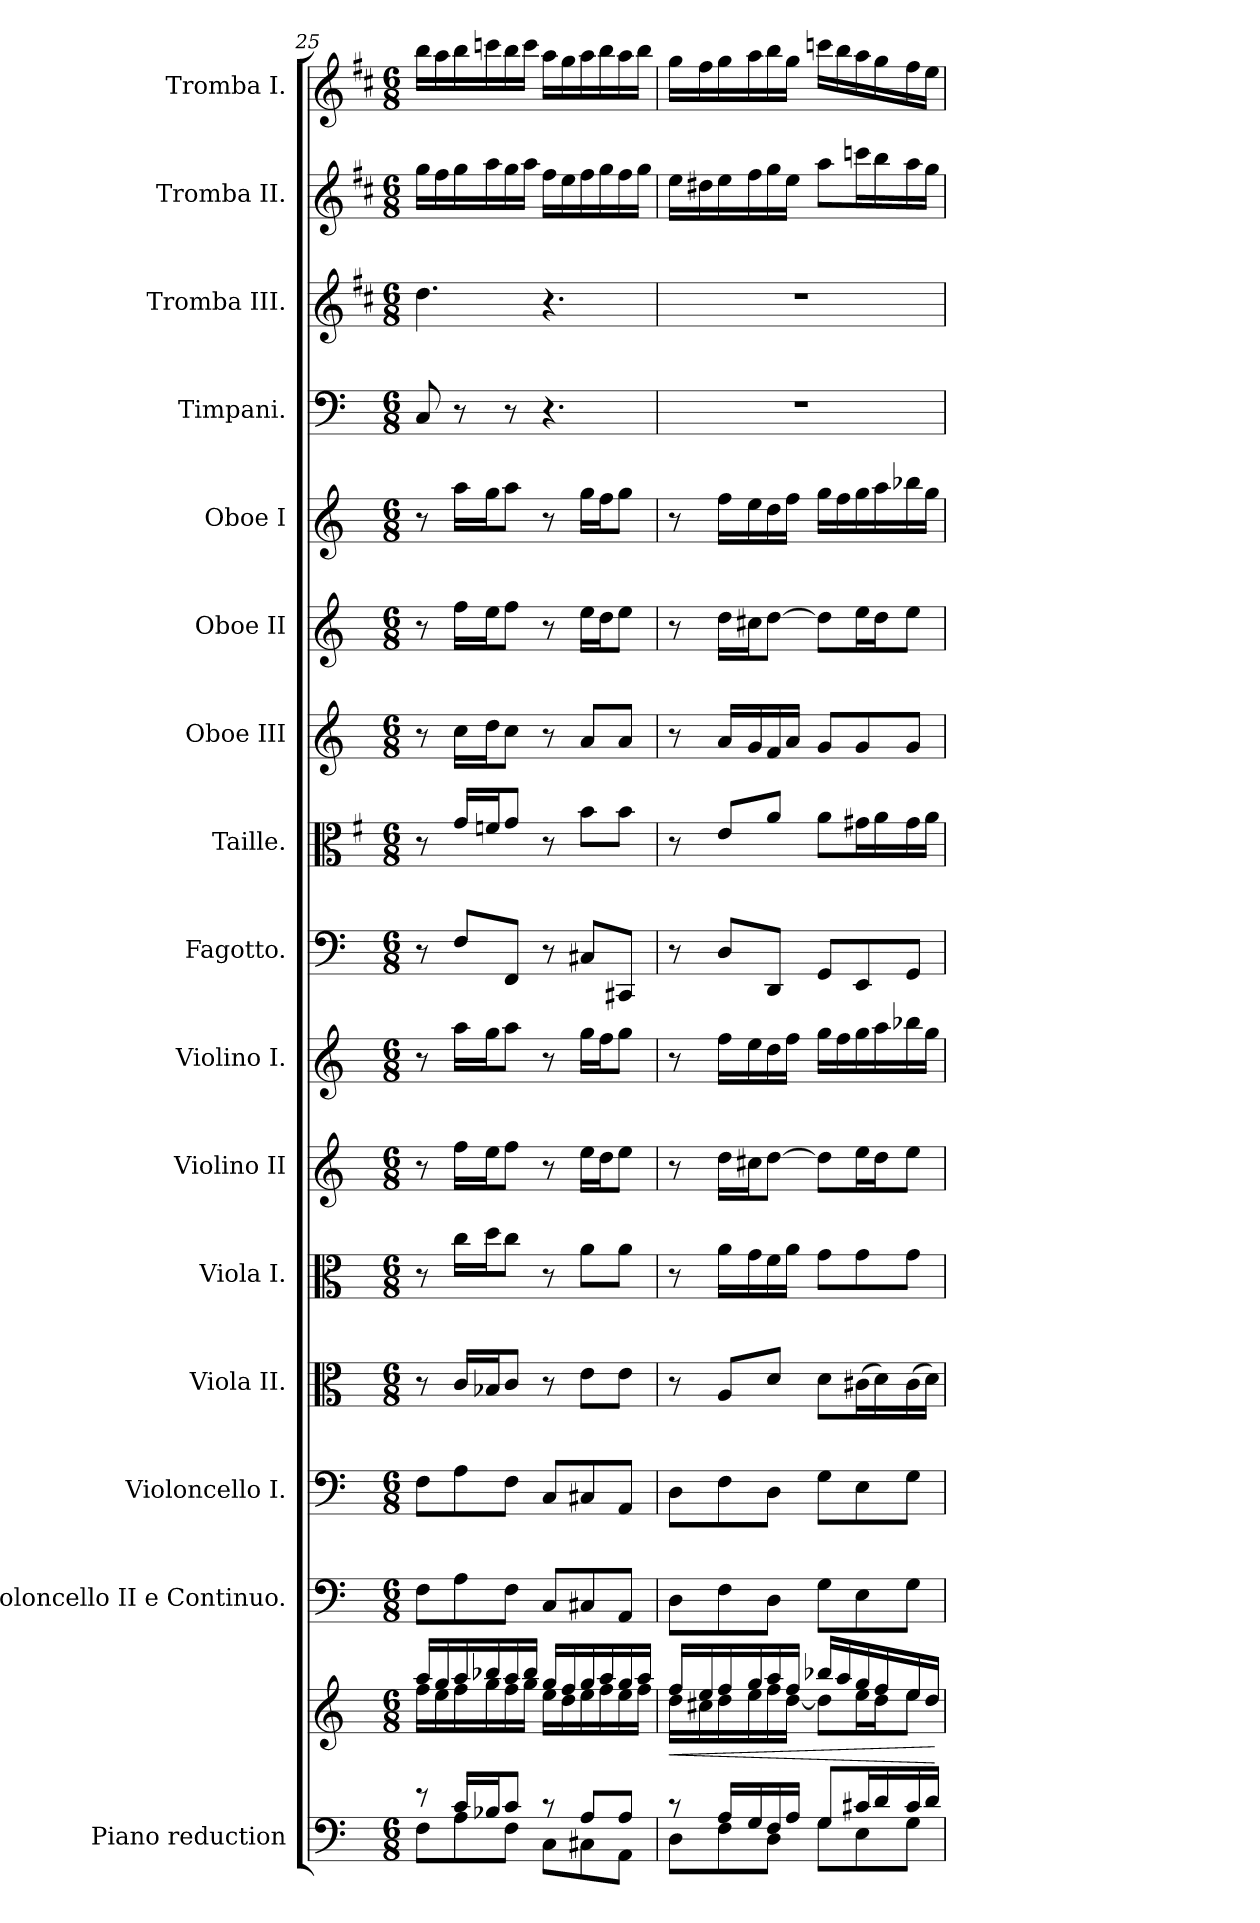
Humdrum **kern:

**kern	**kern	**dynam	**kern	**kern	**kern	**kern	**kern	**kern	**kern	**kern	**kern	**kern	**kern	**kern	**kern	**kern	**kern
*part16	*part16	*part16	*part15	*part14	*part13	*part12	*part11	*part10	*part9	*part8	*part7	*part6	*part5	*part4	*part3	*part2	*part1
*staff17	*staff16	*staff16/17	*staff15	*staff14	*staff13	*staff12	*staff11	*staff10	*staff9	*staff8	*staff7	*staff6	*staff5	*staff4	*staff3	*staff2	*staff1
*I"Piano reduction	*	*	*I"Violoncello II e Continuo.	*I"Violoncello I.	*I"Viola II.	*I"Viola I.	*I"Violino II	*I"Violino I.	*I"Fagotto.	*I"Taille.	*I"Oboe III	*I"Oboe II	*I"Oboe I	*I"Timpani.	*I"Tromba III.	*I"Tromba II.	*I"Tromba I.
*I'Pno	*	*	*I'Vc	*I'Vc	*I'Vla	*I'Vla	*	*I'Vln	*	*	*I'Ob	*I'Ob	*I'Ob	*I'Timp	*	*	*
*clefF4	*clefG2	*	*clefF4	*clefF4	*clefC3	*clefC3	*clefG2	*clefG2	*clefF4	*clefC3	*clefG2	*clefG2	*clefG2	*clefF4	*clefG2	*clefG2	*clefG2
*	*	*	*ITrd7c12	*	*	*	*	*	*	*ITrd4c7	*	*	*	*	*ITrd1c2	*ITrd1c2	*ITrd1c2
*k[]	*k[]	*	*k[]	*k[]	*k[]	*k[]	*k[]	*k[]	*k[]	*k[]	*k[]	*k[]	*k[]	*k[]	*k[]	*k[]	*k[]
*M6/8	*M6/8	*	*M6/8	*M6/8	*M6/8	*M6/8	*M6/8	*M6/8	*M6/8	*M6/8	*M6/8	*M6/8	*M6/8	*M6/8	*M6/8	*M6/8	*M6/8
=25	=25	=25	=25	=25	=25	=25	=25	=25	=25	=25	=25	=25	=25	=25	=25	=25	=25
*^	*^	*	*	*	*	*	*	*	*	*	*	*	*	*	*	*	*
8r	8F\L	16aa/LL	16ff\LL	.	8FF\L	8F\L	8r	8r	8r	8r	8r	8r	8r	8r	8r	8C/	4.cc\	16ff\LL	16aa\LL
.	.	16gg/	16ee\	.	.	.	.	.	.	.	.	.	.	.	.	.	.	16ee\	16gg\
16c/LL	8A\	16aa/	16ff\	.	8AA\	8A\	16c/LL	16cc\LL	16ff\LL	16aa\LL	8F/L	16c/LL	16cc\LL	16ff\LL	16aa\LL	8r	.	16ff\	16aa\
16B-X/J	.	16bb-X/	16gg\	.	.	.	16B-X/J	16dd\J	16ee\J	16gg\J	.	16B-X/J	16dd\J	16ee\J	16gg\J	.	.	16gg\	16bb-X\
8c/J	8F\J	16aa/	16ff\	.	8FF\J	8F\J	8c/J	8cc\J	8ff\J	8aa\J	8FF/J	8c/J	8cc\J	8ff\J	8aa\J	8r	.	16ff\	16aa\
.	.	16bb-/JJ	16gg\JJ	.	.	.	.	.	.	.	.	.	.	.	.	.	.	16gg\JJ	16bb-\JJ
8r	8C\L	16gg/LL	16ee\LL	.	8CC/L	8C/L	8r	8r	8r	8r	8r	8r	8r	8r	8r	4.r	4.r	16ee\LL	16gg\LL
.	.	16ff/	16dd\	.	.	.	.	.	.	.	.	.	.	.	.	.	.	16dd\	16ff\
8A/L	8C#X\	16gg/	16ee\	.	8CC#X/	8C#X/	8e\L	8a\L	16ee\LL	16gg\LL	8C#X/L	8e\L	8a/L	16ee\LL	16gg\LL	.	.	16ee\	16gg\
.	.	16aa/	16ff\	.	.	.	.	.	16dd\J	16ff\J	.	.	.	16dd\J	16ff\J	.	.	16ff\	16aa\
8A/J	8AA\J	16gg/	16ee\	.	8AAA/J	8AA/J	8e\J	8a\J	8ee\J	8gg\J	8CC#X/J	8e\J	8a/J	8ee\J	8gg\J	.	.	16ee\	16gg\
.	.	16aa/JJ	16ff\JJ	.	.	.	.	.	.	.	.	.	.	.	.	.	.	16ff\JJ	16aa\JJ
=26	=26	=26	=26	=26	=26	=26	=26	=26	=26	=26	=26	=26	=26	=26	=26	=26	=26	=26	=26
!	!	!	!	!LO:HP:b	!	!	!	!	!	!	!	!	!	!	!	!	!	!	!
8r	8D\L	16ff/LL	16dd\LL	<	8DD\L	8D\L	8r	8r	8r	8r	8r	8r	8r	8r	8r	2.r	2.r	16dd\LL	16ff\LL
.	.	16ee/	16cc#X\	.	.	.	.	.	.	.	.	.	.	.	.	.	.	16cc#X\	16ee\
16A/LL	8F\	16ff/	16dd\	.	8FF\	8F\	8A/L	16a\LL	16dd\LL	16ff\LL	8D/L	8A/L	16a/LL	16dd\LL	16ff\LL	.	.	16dd\	16ff\
16G/	.	16gg/	16ee\	.	.	.	.	16g\	16cc#X\J	16ee\	.	.	16g/	16cc#X\J	16ee\	.	.	16ee\	16gg\
16F/	8D\J	16aa/	16ff\	.	8DD\J	8D\J	8d/J	16f\	[8dd\J	16dd\	8DD/J	8d/J	16f/	[8dd\J	16dd\	.	.	16ff\	16aa\
16A/JJ	.	16ff/JJ	[16dd\JJ	.	.	.	.	16a\JJ	.	16ff\JJ	.	.	16a/JJ	.	16ff\JJ	.	.	16dd\JJ	16ff\JJ
8G/L	8G\L	16bb-X/LL	8dd\L]	.	8GG\L	8G\L	8d\L	8g\L	8dd\L]	16gg\LL	8GG/L	8d\L	8g/L	8dd\L]	16gg\LL	.	.	8gg\L	16bb-X\LL
.	.	16aa/	.	.	.	.	.	.	.	16ff\	.	.	.	.	16ff\	.	.	.	16aa\
16c#X/L	8E\	16gg/	16ee\L	.	8EE\	8E\	(>16c#X\L	8g\	16ee\L	16gg\	8EE/	16c#X\L	8g/	16ee\L	16gg\	.	.	16bb-X\L	16gg\
16d/	.	16ff/	16dd\J	.	.	.	16d\)	.	16dd\J	16aa\	.	16d\	.	16dd\J	16aa\	.	.	16aa\	16ff\
16c#/	8G\J	16ee/	8ee\J	.	8GG\J	8G\J	(>16c#\	8g\J	8ee\J	16bb-X\	8GG/J	16c#\	8g/J	8ee\J	16bb-X\	.	.	16gg\	16ee\
16d/JJ	.	16dd/JJ	.	.	.	.	16d\JJ)	.	.	16gg\JJ	.	16d\JJ	.	.	16gg\JJ	.	.	16ff\JJ	16dd\JJ
*v	*v	*	*	*	*	*	*	*	*	*	*	*	*	*	*	*	*	*	*
*	*v	*v	*	*	*	*	*	*	*	*	*	*	*	*	*	*	*	*
.	.	[	.	.	.	.	.	.	.	.	.	.	.	.	.	.	.
=	=	=	=	=	=	=	=	=	=	=	=	=	=	=	=	=	=
*-	*-	*-	*-	*-	*-	*-	*-	*-	*-	*-	*-	*-	*-	*-	*-	*-	*-
